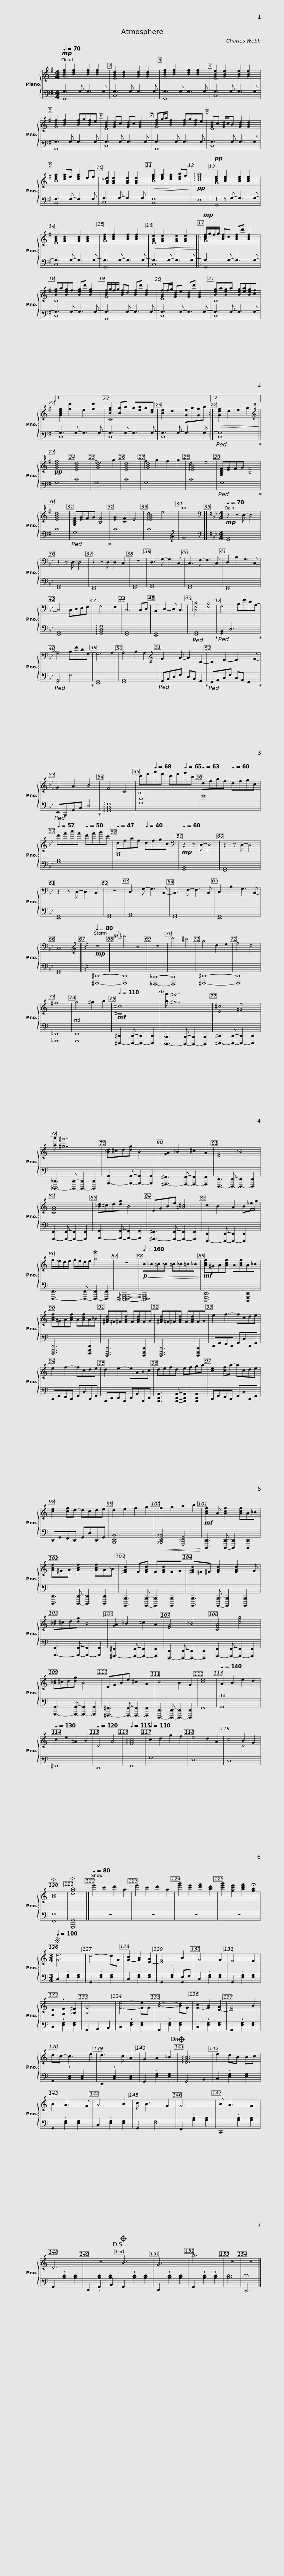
X:1
%%score { ( 1 2 ) | ( 3 4 ) }
L:1/8
Q:1/4=70
M:4/4
I:linebreak $
K:G
V:1 treble
V:2 treble
V:3 bass
V:4 bass
V:1
!mp! [Bdf]2 [Bdf]2 [Bdf]2 [Bdf]2 | [GBd]2 [GBd]2 [GBd]2 [GBd]2 | [Bdf]2 [Bdf]2 [Bdf]2 [Bdf]2 | [GBe]2 [GBe]2 [GBe]2 [GBe]2 |$ [Bdf]2 [Bdf]2 [Bdf]g[Bdf]e | %5
 [GBd]2 [GBd]c [GBd]c [GBd]2 | [Bdf]g/a/ [Bdf]2 [Bdf]g[Bdf]e | [GBd]c [GBd]/c/B [GBd]2 [GBd]2 |$ [dfa]2 [dfa]f [dfa]2 ef | [GBe]2 [GBe]2 [GBe]2 [GBe]2 | %10
!>(! [dfa]2 [dfa]2 [dfa]2 [dfb]g!>)! |!pp! !arpeggio![cegb]8 |$!pp! [Bdf]2 [Bdf]2 [Bdf]2 [Bdf]2 | [GBd]2 [GBd]2 [GBd]2 [GBd]2 | [Bdf]2 [Bdf]2 [Bdf]2 [Bdf]2 | %15
!<(! [GBe]2 [GBe]2 [GBe]2 [GBe]2!<)! |:$!mp! [Bdf]/g/f/g/ [Bdf]d [Bdf]d' [Bdf]2 | [Beg]a[Beg]f [Beg]d' [Beg]2 | [Bdf]/g/f/g/ [Bdf]d [Bdf]d' [Bdf]2 | [GBf]f/g/ [GBd]e [GBd]d' [GBd]2 |$ %20
 [Beg]a[Beg]a [Beg][ea][Beg][cf] |1 [GBdf]2 [fd']2 e2 [fd']2 | [Beg]2 [Bg]a g[ea]g[ce] | [Be]2 d2 [Ge]g[Gf]a :|2!>(! [Gdf]2 d2 e2 g2!>)! ||$ %25
[K:treble+8]!pp! [GBdf]8 | [EGBd]8 | [GBd]8 | [EGBd]8 |$ [GBd]8 | %30
 [EGB]8 | [G,B,DF][EG]FG [B,F]4 | [EGBd]8 |$ [G,B,DF][EG]FG [B,F]4 | [EG]2 [CF]2 E4 | %35
 [EGB]8 | b8 |]$[K:Bb][M:4/4][K:bass]!mp![Q:1/4=70] z2 z D,- D,4 | z2 z D,- D,4 | z2 z D,- D,2 C,2 | %40
 z8 |$ D,3 G,- G,3 C,- | C,3 F,- F,3 C, | D,2 B,2 G,3 C,- | C,4 C,D,E,F, |$ %45
 G,6 F,2 | C,6 C,D, | B,,2 D,2- D, C,3 | !arpeggio![C,F,C]4 [F,B,]4 |$ G,4 B,FDA,- | %50
 A,4 B,FDG,- | G,6 A,2 | A,4 B,2 A,2 |$[K:treble] G3 A- A2 D2- | D2 F2- F3 G- | %55
 G2 A2 B4 | F4 C4 |$ d'f'[Q:1/4=68]a'f' d'f'[Q:1/4=65]g'c' |[Q:1/4=63] dfaf[Q:1/4=60] dfgc |[Q:1/4=57] d'f'a'f'[Q:1/4=50] d'f'g'c' | %60
[Q:1/4=47] dfaf[Q:1/4=40] dfgc |$[K:bass]!mp![Q:1/4=60] z2 z D,- D,4 | z2 z D,- D,4 | z2 z D,- D,2 C,2 | z8 |$ %65
 D,3 G,- G,3 C,- | C,3 F,- F,3 C, | D,2 B,2 G,3 C,- | C,8 |]$[K:C][K:treble]!mp![Q:1/4=80] z8 | %70
{/^f'} =f'4 z4 | z8 | d'4 ^c'4 |$ a4 d2 e2 | f4 d4 | %75
 ^f8 |[Q:1/4=78] g4[Q:1/4=65] ^g2[Q:1/4=50] a2[Q:1/4=74] |$[Q:1/4=110]!mf! [^C^c]8 | [aa'] [^g^g']7 | [E^c]4 [^Ge]4 | %80
 [aa'] [^g^g']7 |$ [_Bd]^cd[dg] B4 | [GA]2 _B2 ^c2 A2 | [EG]4 _B4 | [CFA]8 |$ %85
 [_Bd]^cd[dg] B4 | EGBe [^A^c]4 | c2 B2 A2 B_e/g/ | f/_e/d/e/ f/e/d/e/ [gg']4 |$ z8 | %90
[Q:1/4=160]!p!!<(! B_B=B_B =B_B=B_B!<)! |$!mf! [Acf]^GA[Acf] A[Acf]A_B | [Acf]^GA[Acf] A[Acf]A_B | [^FAd]=F^F[FAd] F[FAd]FG | [^FAd]=F^F[FAd] F[FAd]FG |$ %95
 e2 f2- fcde | e2 f2- fcde | d2 e2- eABc | defd efga |$ [ce]2 [cf]a- acde | %100
 [ce]2 [cf]d- dcde | d2 e2 f2 g2 | f2 g2 a2 b2 |$!mf! [Acf]2 A [Acf]2 [Acf]A_B | [Acf]^GA [Acf]2 [Acf]A_B | %105
 [^FAd]2 F[FAd] F[FAd]FG | [^FAd]=F^F [FAd]2 [FAd]2 G |$ [_Bd]^cd[dg] B4 | [GA]2 _B2 ^c2 A2 | [EG]4 _B4 | %110
 [CFA]4 [cfa]4 |$ [_Bd]^cd[dg] B4 | EGBe ^c2 A2 | c4 B2 G2 | [ce]8 |$ %115
[Q:1/4=140] A2 B2 e2 d2 |[Q:1/4=130] c2 e2 ^A2 B2 |[Q:1/4=120] D4 A4 |[Q:1/4=115] !arpeggio![FAc]8 |$[Q:1/4=110] c2 d2 g2 f2 | %120
 e4 d2 A2 | c4 B2 G2 | !fermata![Ac]8 |$ !fermata![dgb]8 |]$[Q:1/4=80] e'2 c'2 d'2 a2 | %125
 e'2 c'2 d'2 a2 | [e'g']2 [c'e']2 [d'f']2 [bd']2 | [c'e'g']2 [gc'e']2 [bd'f']2 !fermata![gb]2 |$[M:3/4]S[Q:1/4=100] [Ge]6 | d4- dG | %130
 [G-c]2 [GB]2 [E-A]2 | [EG]4 B2 |$ G4 G2 | F4 F2 | [G,E]2 !wedge![A,F]2 [_B,^F]2 | %135
 [B,G]6 |$ [Ge]4- [Ge]G | [Bd]4- [Bd]G | [G-c]2 [GB]2 [E-A]2 | [EG]4 B2 |$ %140
 dc- c3 e | d3 c A2 | G2 A2 _B2!dacoda! | !arpeggio![DGB]6 |$ e2 dB Bc | %145
 B2 A3 G | A4 B2 | c B3 G2 |$ G6 | B A3 G2 | %150
 D6 | z6!D.S.! |$O B6 | G6 | b6 | %155
 z6 | z6 |] %157
V:2
 G8 | E8 | G8 | E8 |$ G8 | %5
 E8 | G8 | E8 |$ B8 | d8 | %10
 B8 | x8 |$ G8 | E8 | G8 | %15
 E8 |:$ G8 | C8 | G8 | E8 |$ %20
 C8 |1 x8 | C8 | x8 :|2 x8 ||$ %25
[K:treble+8] x8 | x8 | f6 g2 | x8 |$ f2 g2 f2 g2 | %30
 d4 e4 | x8 | x8 |$ x8 | x8 | %35
 d4 e4 | x8 |]$[K:Bb][M:4/4][K:bass] x8 | x8 | x8 | %40
 x8 |$ x8 | x8 | x8 | x8 |$ %45
 x8 | x8 | x8 | x8 |$ x8 | %50
 x8 | x8 | x8 |$[K:treble] x8 | x8 | %55
 x8 | x8 |$ x8 | x8 | x8 | %60
 x8 |$[K:bass] x8 | x8 | x8 | x8 |$ %65
 x8 | x8 | x8 | x8 |]$[K:C][K:treble] x8 | %70
 x8 | x8 | x8 |$ x8 | x8 | %75
 x8 | x8 |$ x8 | x8 | x8 | %80
 x8 |$ x8 | x8 | x8 | x8 |$ %85
 x8 | x8 | x8 | x8 |$ x8 | %90
 x8 |$ x8 | x8 | x8 | x8 |$ %95
 x8 | x8 | x8 | x8 |$ x8 | %100
 x8 | x8 | x8 |$ x8 | x8 | %105
 x8 | x8 |$ x8 | x8 | x8 | %110
 x8 |$ x8 | x8 | x8 | x8 |$ %115
 x8 | x8 | x8 | x8 |$ x8 | %120
 x8 | x4 D4 | x8 |$ x8 |]$ x8 | %125
 x8 | x8 | x8 |$[M:3/4] x6 | x6 | %130
 x6 | x6 |$ x6 | x6 | x6 | %135
 x6 |$ x6 | x6 | x6 | x6 |$ %140
 x6 | x6 | x6 | x6 |$ x6 | %145
 x6 | x6 | x6 |$ x6 | x6 | %150
 x6 | x6 |$ x6 | x6 | x6 | %155
 x6 | x6 |] %157
V:3
 G,3 G,- G,3 G,- | G,3 G,- G,3 G,- | G,3 G,- G,3 G,- | G,3 G,- G,3 G,- |$ G,3 G,- G,3 G,- | %5
 G,3 G,- G,3 G,- | G,3 G,- G,3 G,- | G,3 G,- G,3 G, |$ F,3 F,- F,3 F, | G,3 G,- G,3 G, | %10
 F,8 | E,8 |$ z2 z G,- G,3 G,- | G,3 G,- G,3 G,- | G,3 G,- G,3 G,- | %15
 G,3 G,- G,3 G,- |:$ G,3 G,- G,3 G,- | G,3 G,- G,3 G,- | G,3 G,- G,3 G,- | G,3 G,- G,3 G,- |$ %20
 G,3 G,- G,3 G,- |1 G,3 G,- G,3 G,- | G,3 G,- G,3 G,- | G,3 G,- G,3 G, :|2!ped! G,8!ped-up! ||$ %25
 G,8 | C8 | G,8 | C8 |$ G,8 | %30
 C8 |!ped! G,8!ped-up! | C8 |$!ped! G,8!ped-up! | C8 | %35
 C8 |[K:treble] G8 |]$[K:Bb][M:4/4][K:bass] [G,,B,,]8 | [F,,A,,]8 | [E,,G,,]8 | %40
 [F,,A,,]8 |$ [G,,B,,]8 | [F,,A,,]8 | [E,,G,,]8 | [F,,A,,]8 |$ %45
 !arpeggio![G,,B,,D,G,]8 | [F,,A,,]8 | [E,,G,,]8 |!ped! [F,,A,,]8!ped-up! |$!ped! [G,,B,,]2 D,6!ped-up! | %50
!ped! [F,,A,,]4 F,4!ped-up! | [E,,G,,]8 | [F,,A,,]8 |$!ped! G,,B,,D,F, D,B,, G,,2!ped-up! |!ped! F,,A,,C,F, C,A,, F,,2!ped-up! | %55
!ped! E,,B,,,G,,B,, D,4!ped-up! | !arpeggio![F,,A,,C,F,]8 |$ [G,D]8 | G8 | [G,B,]8 | %60
 [GB]8 |$ [G,,B,,]8 | [F,,A,,]8 | [E,,G,,]8 | [F,,A,,]8 |$ %65
 [G,,B,,]8 | [F,,A,,]8 | [E,,G,,]8 | [F,,A,,]8 |]$[K:C] [^C,,,^C,,]8- | %70
 [C,,,C,,]8 | [_B,,,,_B,,,]8- | [B,,,,B,,,]8 |$ [^C,,,^C,,]8- | [C,,,C,,]8 | %75
 [_E,,,_E,,]8 | [E,,,E,,]8 |$ [^C,,,-^C,,]3 [C,,,C,,]- [C,,,-C,,]2 [C,,,C,,]2 | [_B,,,,-_B,,,]3 [B,,,,B,,,]- [B,,,,-B,,,]2 [B,,,,B,,,]2 | [^C,,,-^C,,]3 [C,,,C,,]- [C,,,-C,,]2 [C,,,C,,]2 | %80
 [_B,,,,-_B,,,]3 [B,,,,B,,,]- [B,,,,-B,,,]2 [B,,,,B,,,]2 |$ [G,,,-G,,]3 [G,,,G,,]- [G,,,-G,,]2 [G,,,G,,]2 | [^F,,,-^F,,]3 [F,,,F,,]- [F,,,-F,,]2 [F,,,F,,]2 | [D,,,-D,,]3 [D,,,D,,]- [D,,,-D,,]2 [D,,,D,,]2 | [F,,,-F,,]3 [F,,,F,,]- [F,,,-F,,]2 [F,,,F,,]2 |$ %85
 [G,,,-G,,]3 [G,,,G,,]- [G,,,-G,,]2 [G,,,G,,]2 | [^F,,,-^F,,]3 [F,,,F,,]- [F,,,-F,,]2 [F,,,F,,]2 | [D,,,-D,,]3 [D,,,D,,]- [D,,,-D,,]2 [D,,,D,,]2 | [F,,,-F,,]3 [F,,,F,,]- [F,,,-F,,]2 [F,,,F,,]2 |$ [_E,,,^F,,,G,,,_B,,,]8- | %90
 [E,,,F,,,G,,,B,,,]8 |$ [D,,,G,,,D,,]6 [D,,,G,,,D,,]2 | [D,,,G,,,D,,]6 [D,,,G,,,D,,]2 | [B,,,,E,,,B,,,]6 [B,,,,E,,,B,,,]2 | [B,,,,E,,,B,,,]6 [B,,,,E,,,B,,,]2 |$ %95
 D,,G,,F,,D,, G,,D,D,,G,, | D,,G,,F,,D,, G,,D,D,,G,, | B,,,E,,E,,B,,, E,,B,,B,,,E,, | [B,,,E,,B,,]3 [B,,,E,,B,,]- [B,,,E,,B,,]2 [B,,,E,,B,,]2 |$ D,,G,,F,,D,, G,,D,D,,G,, | %100
 D,,G,,F,,D,, G,,D,D,,G,, | [B,,,E,,B,,]8 |!<(! [_B,,,E,,_B,,]4 [G,,,_D,,G,,]4!<)! |$ [D,,,D,,]3 [D,,,D,,]- [D,,,D,,]2 [D,,,D,,]2 | [D,,,D,,]3 [D,,,D,,]- [D,,,D,,]2 [D,,,D,,]2 | %105
 [B,,,,B,,,]3 [B,,,,B,,,]- [B,,,,B,,,]2 [B,,,,B,,,]2 | [B,,,,B,,,]3 [B,,,,B,,,]- [B,,,,B,,,]2 [B,,,,B,,,]2 |$ [G,,,-G,,]3 [G,,,G,,]- [G,,,-G,,]2 [G,,,G,,]2 | [^F,,,-^F,,]3 [F,,,F,,]- [F,,,-F,,]2 [F,,,F,,]2 | [D,,,-D,,]3 [D,,,D,,]- [D,,,-D,,]2 [D,,,D,,]2 | %110
 [F,,,-F,,]3 [F,,,F,,]- [F,,,-F,,]2 [F,,,F,,]2 |$ [G,,,-G,,]3 [G,,,G,,]- [G,,,-G,,]2 [G,,,G,,]2 | [^F,,,-^F,,]3 [F,,,F,,]- [F,,,-F,,]2 [F,,,F,,]2 | [D,,,-D,,]3 [D,,,D,,]- [D,,,-D,,]2 [D,,,D,,]2 | F,,8 |$ %115
 G,,8 | ^F,,8 | D,,8 | F,,8 |$ G,8 | %120
 E,8 | D,8 | [F,,F,]8 |$ [G,,,G,,]8 |]$ z8 | %125
 z8 | z8 | z8 |$[M:3/4] C,2 !wedge![E,G,]2 [E,G,]2 | G,,2 !wedge![E,G,]2 [E,G,]2 | %130
 C,2 !wedge![E,G,]2 [E,G,]2 | G,,2 !wedge![E,G,]2 E,F, |$ C,2 !wedge![E,G,]2 [E,G,]2 | G,,2 !wedge![E,G,]2 [E,G,]2 | C,2 !wedge![E,G,]2 [E,G,]2 | %135
 G,,2 A,,2 B,,2 |$ C,2 !wedge![E,G,]2 [E,G,]2 | G,,2 !wedge![E,G,]2 [E,G,]2 | C,2 !wedge![E,G,]2 [E,G,]2 | G,,2 !wedge![E,G,]2 [E,G,]2 |$ %140
 A,,2 !wedge![C,E,]2 [C,E,]2 | E,,2 !wedge![C,E,]2 [C,E,]2 | G,,2 !wedge![E,G,]2 [E,G,]2 | G,,4 B,,2 |$ C,2 !wedge![E,G,]2 [E,G,]2 | %145
 G,,2 !wedge![E,G,]2 [E,G,]2 | C,2 !wedge![E,G,]2 [E,G,]2 | G,,2 [E,G,]4 |$ F,,2 !wedge![A,C]2 [A,C]2 | C,,2 !wedge![A,C]2 [A,C]2 | %150
 G,,2 !wedge![B,D]2 [B,D]2 | D,,2 G,,2 B,,2 |$ G,,2 !wedge![B,D]2 [B,D]2 | D,,2 !wedge![B,D]2 [B,D]2 | G,,2 !wedge![B,D]2 !wedge![B,D]2 | %155
 [B,D]6 | !fermata!C,,6 |] %157
V:4
 G,,8 | C,8 | G,,8 | C,8 |$ G,,8 | %5
 C,8 | G,,8 | C,8 |$ B,,8 | C,8 | %10
 B,,8 | x8 |$ G,,8 | C,8 | G,,8 | %15
 C,8 |:$ G,,8 | C,8 | G,,8 | C,8 |$ %20
 C,8 |1 C,8 | C,8 | C,8 :|2 C,8 ||$ %25
 x8 | x8 | x8 | x8 |$ x8 | %30
 x8 | x8 | x8 |$ x8 | x8 | %35
 x8 |[K:treble] x8 |]$[K:Bb][M:4/4][K:bass] x8 | x8 | x8 | %40
 x8 |$ x8 | x8 | x8 | x8 |$ %45
 x8 | x8 | x8 | x8 |$ x8 | %50
 x8 | x8 | x8 |$ x8 | x8 | %55
 x8 | x8 |$ x8 | x8 | x8 | %60
 x8 |$ x8 | x8 | x8 | x8 |$ %65
 x8 | x8 | x8 | x8 |]$[K:C] x8 | %70
 x8 | x8 | x8 |$ x8 | x8 | %75
 x8 | x8 |$ x8 | x8 | x8 | %80
 x8 |$ x8 | x8 | x8 | x8 |$ %85
 x8 | x8 | x8 | x8 |$ x8 | %90
 x8 |$ x8 | x8 | x8 | x8 |$ %95
 x8 | x8 | x8 | x8 |$ x8 | %100
 x8 | x8 | x8 |$ x8 | x8 | %105
 x8 | x8 |$ x8 | x8 | x8 | %110
 x8 |$ x8 | x8 | x8 | x8 |$ %115
 x8 | x8 | x8 | x8 |$ x8 | %120
 x8 | x8 | x8 |$ x8 |]$ x8 | %125
 x8 | x8 | x8 |$[M:3/4] x6 | x6 | %130
 x6 | x4 G,,2 |$ x6 | x6 | x6 | %135
 x6 |$ x6 | x6 | x6 | x6 |$ %140
 x6 | x6 | x6 | x6 |$ x6 | %145
 x6 | x6 | x6 |$ x6 | x6 | %150
 x6 | x2 !wedge![B,D]2 [B,D]2 |$ x6 | x6 | x6 | %155
 x6 | x6 |] %157
